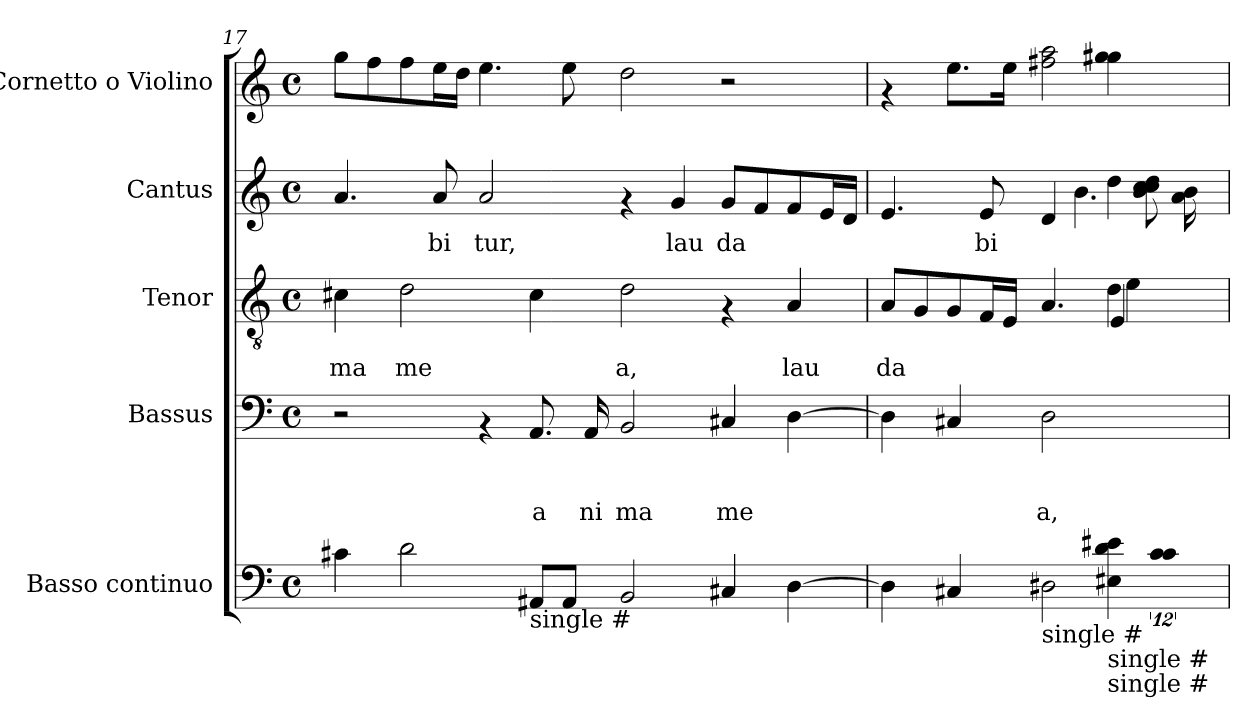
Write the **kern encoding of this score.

**kern	**kern	**text	**text	**text	**kern	**text	**text	**kern	**text	**kern
*part5	*part4	*part4	*part4	*part4	*part3	*part3	*part3	*part2	*part2	*part1
*staff5	*staff4	*staff4	*staff4	*staff4	*staff3	*staff3	*staff3	*staff2	*staff2	*staff1
*I"Basso continuo	*I"Bassus	*	*	*	*I"Tenor	*	*	*I"Cantus	*	*I"Cornetto o Violino
*I'Bc	*I'B.	*	*	*	*I'T.	*	*	*I'C.	*	*I'Vl.
!!LO:PB:g=z
*clefF4	*clefF4	*	*	*	*clefGv2	*	*	*clefG2	*	*clefG2
*ITrd7c12	*	*	*	*	*	*	*	*	*	*
*k[]	*k[]	*	*	*	*k[]	*	*	*k[]	*	*k[]
*C:	*C:	*	*	*	*C:	*	*	*C:	*	*C:
*M4/4	*M4/4	*	*	*	*M4/4	*	*	*M4/4	*	*M4/4
*met(c)	*met(c)	*	*	*	*met(c)	*	*	*met(c)	*	*met(c)
=17	=17	=17	=17	=17	=17	=17	=17	=17	=17	=17
!	!	!	!	!	!	!	!LO:LY:b	!	!	!
4C#X\	2r	.	.	.	4c#X\	.	-ma	4.a/	.	8gg\L
.	.	.	.	.	.	.	.	.	.	8ff\
!	!	!	!	!	!	!	!LO:LY:b	!	!	!
2D\	.	.	.	.	2d\	.	me	.	.	8ff\
!	!	!	!	!	!	!	!	!	!LO:LY:b	!
.	.	.	.	.	.	.	.	8a/	bi	16ee\L
.	.	.	.	.	.	.	.	.	.	16dd\JJ
!	!	!	!	!	!	!	!	!	!LO:LY:b	!
.	4rAA	.	.	.	.	.	.	2a/	tur,	4.ee\
!LO:TX:b:t=single #	!	!	!	!	!	!	!	!	!	!
!	!	!	!	!LO:LY:b	!	!	!	!	!	!
8AAA#/L	8.AA/	.	.	a	4c#\	.	.	.	.	.
8AAA#/J	.	.	.	.	.	.	.	.	.	8ee\
!	!	!	!	!LO:LY:b	!	!	!	!	!	!
.	16AA/	.	.	ni	.	.	.	.	.	.
!	!	!	!	!LO:LY:b	!	!	!LO:LY:b	!	!	!
2BBB/	2BB/	.	.	ma	2d\	.	a,	4rf	.	2dd\
!	!	!	!	!	!	!	!	!	!LO:LY:b	!
.	.	.	.	.	.	.	.	4g/	lau	.
!	!	!	!	!LO:LY:b	!	!	!	!	!LO:LY:b	!
4CC#X/	4C#X/	.	.	me	4rF	.	.	8g/L	da	2r
.	.	.	.	.	.	.	.	8f/	.	.
!	!	!	!	!	!	!	!LO:LY:b	!	!	!
[>4DD\	[>4D\	.	.	.	4A/	.	lau	8f/	.	.
.	.	.	.	.	.	.	.	16e/L	.	.
.	.	.	.	.	.	.	.	16d/JJ	.	.
=18	=18	=18	=18	=18	=18	=18	=18	=18	=18	=18
*^	*	*	*	*	*	*	*	*	*	*
*	*^	*	*	*	*	*	*	*	*	*	*
!	!	!	!	!	!	!	!	!	!LO:LY:b	!	!	!
*	*	*	*	*	*	*	*^	*	*	*^	*	*^
*	*	*	*	*	*	*	*	*^	*	*	*	*^	*	*	*
*	*	*	*	*	*	*	*	*	*^	*	*	*	*	*^	*	*	*
4DD\]	2.ryy	12%11ryy	4D\]	.	.	.	8A/L	2.ryy	2.ryy	2.ryy	.	da	4.e/	2ryy	2..ryy	2...ryy	.	4rf	2.ryy
.	.	.	.	.	.	.	8G/	.	.	.	.	.	.	.	.	.	.	.	.
4CC#X/	.	.	4C#X/	.	.	.	8G/	.	.	.	.	.	.	.	.	.	.	8.ee\L	.
!	!	!	!	!	!	!	!	!	!	!	!	!	!	!	!	!	!LO:LY:b	!	!
.	.	.	.	.	.	.	16F/L	.	.	.	.	.	8e/	.	.	.	bi	.	.
.	.	.	.	.	.	.	16E/JJ	.	.	.	.	.	.	.	.	.	.	16ee\Jk	.
!LO:TX:b:t=single #	!	!	!	!	!	!	!	!	!	!	!	!	!	!	!	!	!	!	!
!	!	!	!	!	!	!LO:LY:b	!	!	!	!	!	!	!	!	!	!	!	!	!
2DD#\	.	.	2D\	.	.	a,	4.A/	.	.	.	.	.	4d/	8ryy	.	.	.	2ff#X\ 2aa\	.
.	.	.	.	.	.	.	.	.	.	.	.	.	.	4.b\	.	.	.	.	.
!	!LO:TX:b:t=single #	!	!	!	!	!	!	!	!	!	!	!	!	!	!	!	!	!	!
!	!LO:TX:b:t=single #	!	!	!	!	!	!	!	!	!	!	!	!	!	!	!	!	!	!
.	4EE#\ 4D\ 4E#\	.	.	.	.	.	.	4d\	4E/	4e\	.	.	4dd\	.	.	.	.	.	4gg#X\ 4gg#\
.	.	.	.	.	.	.	8ryy	.	.	.	.	.	.	.	8b\ 8cc\ 8cc\ 8dd\	.	.	.	.
.	.	12C\ 12C\	.	.	.	.	.	.	.	.	.	.	.	.	.	.	.	.	.
.	.	.	.	.	.	.	.	.	.	.	.	.	.	.	.	16a\ 16b\	.	.	.
*	*	*	*	*	*	*	*v	*v	*v	*v	*	*	*	*	*	*	*	*v	*v
*v	*v	*v	*	*	*	*	*	*	*	*v	*v	*v	*v	*	*
=	=	=	=	=	=	=	=	=	=	=
*-	*-	*-	*-	*-	*-	*-	*-	*-	*-	*-
